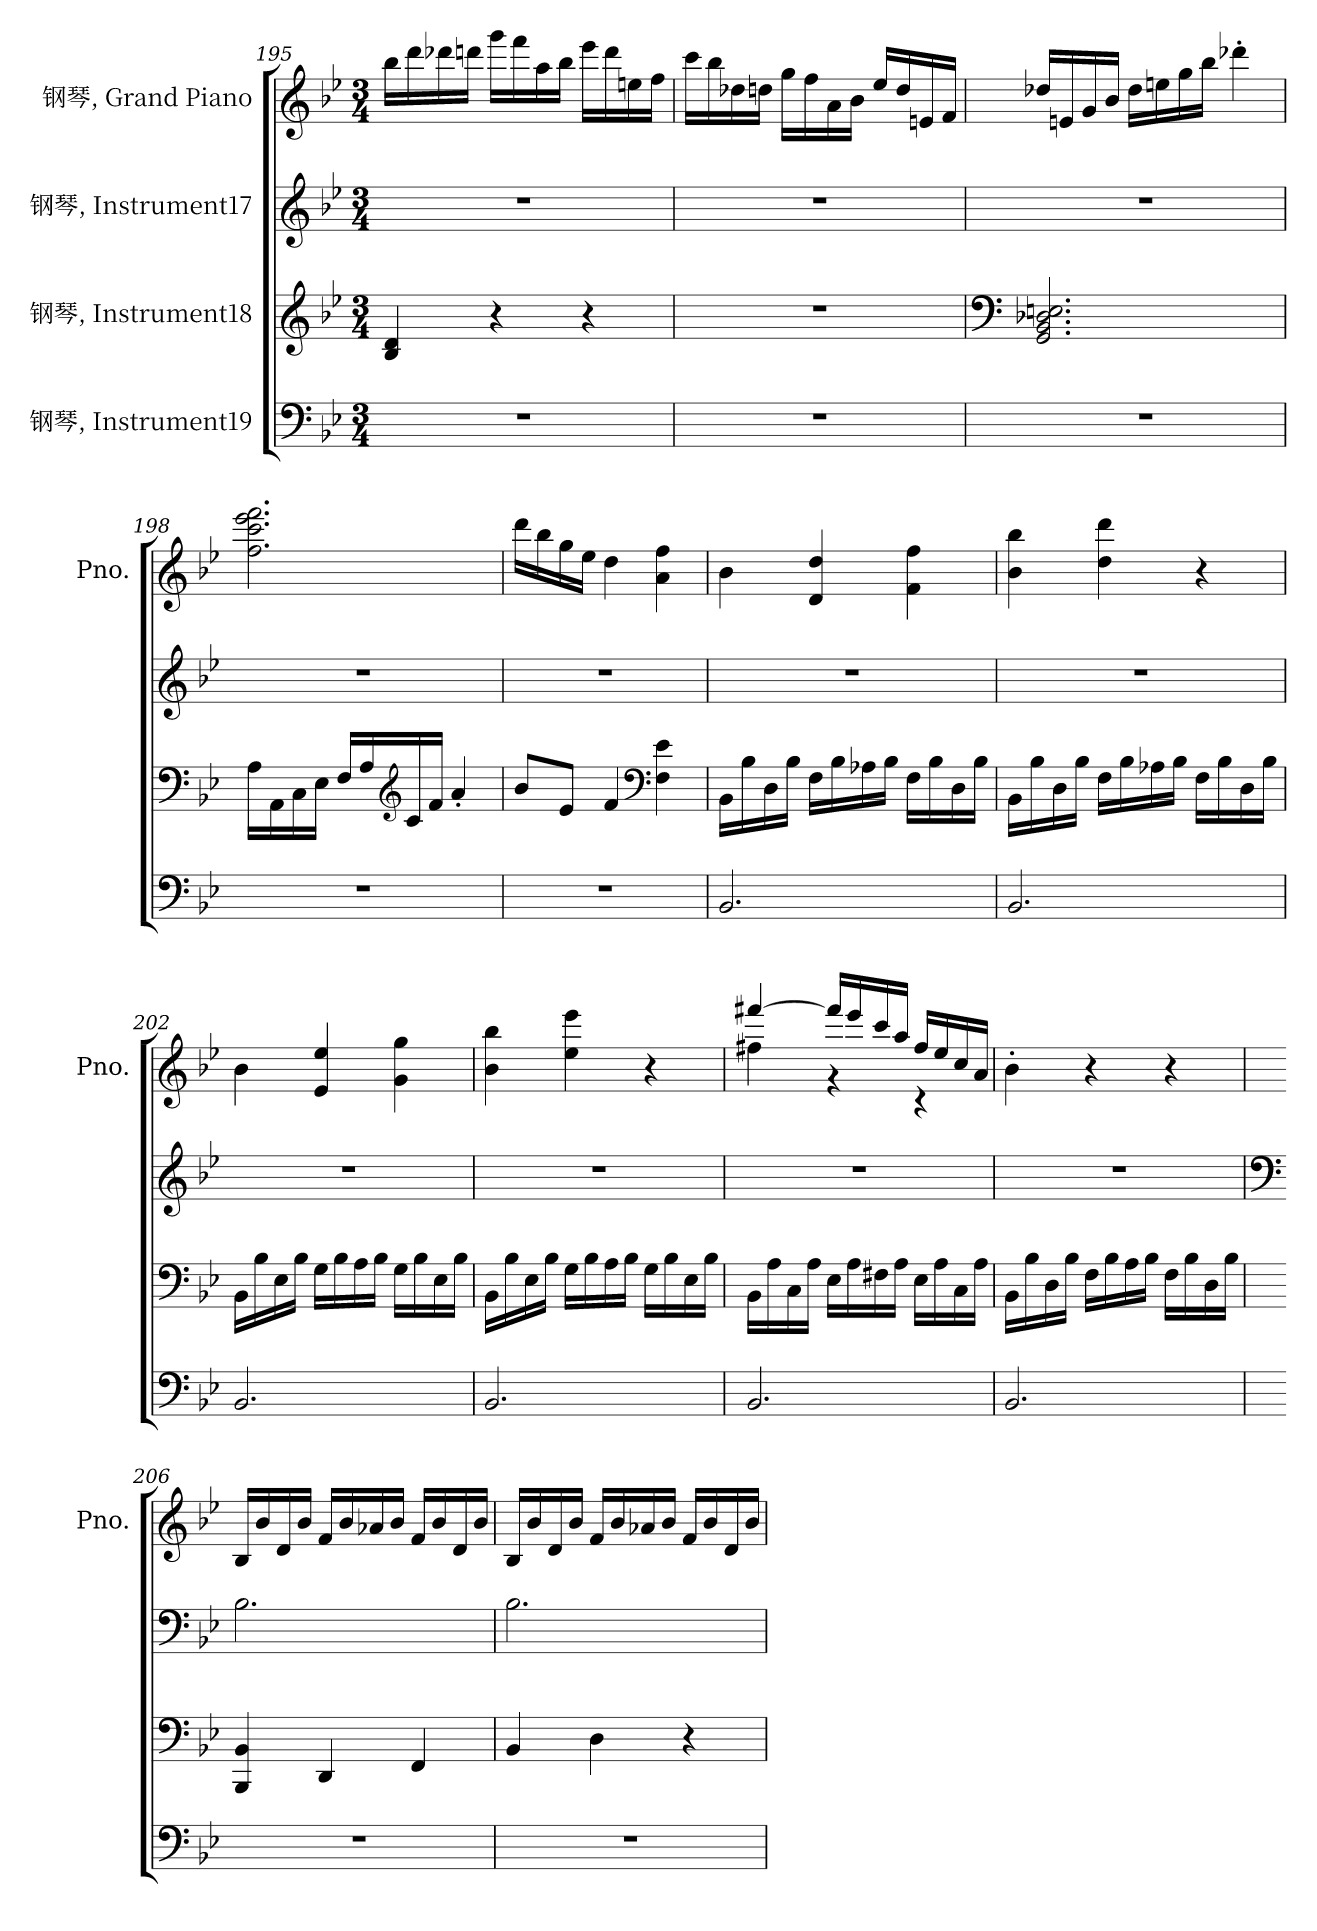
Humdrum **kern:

**kern	**kern	**kern	**kern
*part4	*part3	*part2	*part1
*staff4	*staff3	*staff2	*staff1
*I"钢琴, Instrument19	*I"钢琴, Instrument18	*I"钢琴, Instrument17	*I"钢琴, Grand Piano
*	*	*	*I'Pno.
*clefF4	*clefG2	*clefG2	*clefG2
*k[b-e-]	*k[b-e-]	*k[b-e-]	*k[b-e-]
*M3/4	*M3/4	*M3/4	*M3/4
=195	=195	=195	=195
2.r	4B-/ 4d/	2.r	16bb-\LL
.	.	.	16ddd\
.	.	.	16ddd-X\
.	.	.	16dddn\JJ
.	4r	.	16ggg\LL
.	.	.	16fff\
.	.	.	16aa\
.	.	.	16bb-\JJ
.	4r	.	16eee-\LL
.	.	.	16ddd\
.	.	.	16een\
.	.	.	16ff\JJ
=196	=196	=196	=196
2.r	2.r	2.r	16ccc\LL
.	.	.	16bb-\
.	.	.	16dd-X\
.	.	.	16ddn\JJ
.	.	.	16gg\LL
.	.	.	16ff\
.	.	.	16a\
.	.	.	16b-\JJ
.	.	.	16ee-/LL
.	.	.	16dd/
.	.	.	16en/
.	.	.	16f/JJ
!!LO:LB:g=z
=197	=197	=197	=197
*	*clefF4	*	*
2.r	2.GG/ 2.BB-/ 2.D-X/ 2.En/	2.r	16dd-X/LL
.	.	.	16en/
.	.	.	16g/
.	.	.	16b-/JJ
.	.	.	16dd-\LL
.	.	.	16een\
.	.	.	16gg\
.	.	.	16bb-\JJ
.	.	.	4ddd-X'\
=198	=198	=198	=198
2.r	16A\LL	2.r	2.ff\ 2.ccc\ 2.eee-\ 2.fff\
.	16AA\	.	.
.	16C\	.	.
.	16E-\JJ	.	.
.	16F/LL	.	.
.	16A/	.	.
*	*clefG2	*	*
.	16c/	.	.
.	16f/JJ	.	.
.	4a'/	.	.
=199	=199	=199	=199
2.r	8b-/L	2.r	16ddd\LL
.	.	.	16bb-\
.	8e-/J	.	16gg\
.	.	.	16ee-\JJ
.	4f/	.	4dd\
*	*clefF4	*	*
.	4F\ 4e-\	.	4a\ 4ff\
!!LO:PB:g=z
=200	=200	=200	=200
2.BB-/	16BB-\LL	2.r	4b-\
.	16B-\	.	.
.	16D\	.	.
.	16B-\JJ	.	.
.	16F\LL	.	4d/ 4dd/
.	16B-\	.	.
.	16A-X\	.	.
.	16B-\JJ	.	.
.	16F\LL	.	4f\ 4ff\
.	16B-\	.	.
.	16D\	.	.
.	16B-\JJ	.	.
=201	=201	=201	=201
2.BB-/	16BB-\LL	2.r	4b-\ 4bb-\
.	16B-\	.	.
.	16D\	.	.
.	16B-\JJ	.	.
.	16F\LL	.	4dd\ 4ddd\
.	16B-\	.	.
.	16A-X\	.	.
.	16B-\JJ	.	.
.	16F\LL	.	4r
.	16B-\	.	.
.	16D\	.	.
.	16B-\JJ	.	.
=202	=202	=202	=202
2.BB-/	16BB-\LL	2.r	4b-\
.	16B-\	.	.
.	16E-\	.	.
.	16B-\JJ	.	.
.	16G\LL	.	4e-/ 4ee-/
.	16B-\	.	.
.	16A\	.	.
.	16B-\JJ	.	.
.	16G\LL	.	4g\ 4gg\
.	16B-\	.	.
.	16E-\	.	.
.	16B-\JJ	.	.
!!LO:LB:g=z
=203	=203	=203	=203
2.BB-/	16BB-\LL	2.r	4b-\ 4bb-\
.	16B-\	.	.
.	16E-\	.	.
.	16B-\JJ	.	.
.	16G\LL	.	4ee-\ 4eee-\
.	16B-\	.	.
.	16A\	.	.
.	16B-\JJ	.	.
.	16G\LL	.	4r
.	16B-\	.	.
.	16E-\	.	.
.	16B-\JJ	.	.
=204	=204	=204	=204
*	*	*	*^
2.BB-/	16BB-\LL	2.r	[4fff#X/	4ff#X\
.	16A\	.	.	.
.	16C\	.	.	.
.	16A\JJ	.	.	.
.	16E-\LL	.	16fff#/LL]	4r
.	16A\	.	16eee-/	.
.	16F#X\	.	16ccc/	.
.	16A\JJ	.	16aa/JJ	.
.	16E-\LL	.	16ff#/LL	4r
.	16A\	.	16ee-/	.
.	16C\	.	16cc/	.
.	16A\JJ	.	16a/JJ	.
*	*	*	*v	*v
=205	=205	=205	=205
2.BB-/	16BB-\LL	2.r	4b-'\
.	16B-\	.	.
.	16D\	.	.
.	16B-\JJ	.	.
.	16F\LL	.	4r
.	16B-\	.	.
.	16A\	.	.
.	16B-\JJ	.	.
.	16F\LL	.	4r
.	16B-\	.	.
.	16D\	.	.
.	16B-\JJ	.	.
!!LO:LB:g=z
=206	=206	=206	=206
*	*	*clefF4	*
2.r	4BBB-/ 4BB-/	2.B-\	16B-/LL
.	.	.	16b-/
.	.	.	16d/
.	.	.	16b-/JJ
.	4DD/	.	16f/LL
.	.	.	16b-/
.	.	.	16a-X/
.	.	.	16b-/JJ
.	4FF/	.	16f/LL
.	.	.	16b-/
.	.	.	16d/
.	.	.	16b-/JJ
=207	=207	=207	=207
2.r	4BB-/	2.B-\	16B-/LL
.	.	.	16b-/
.	.	.	16d/
.	.	.	16b-/JJ
.	4D\	.	16f/LL
.	.	.	16b-/
.	.	.	16a-X/
.	.	.	16b-/JJ
.	4r	.	16f/LL
.	.	.	16b-/
.	.	.	16d/
.	.	.	16b-/JJ
=	=	=	=
*-	*-	*-	*-
